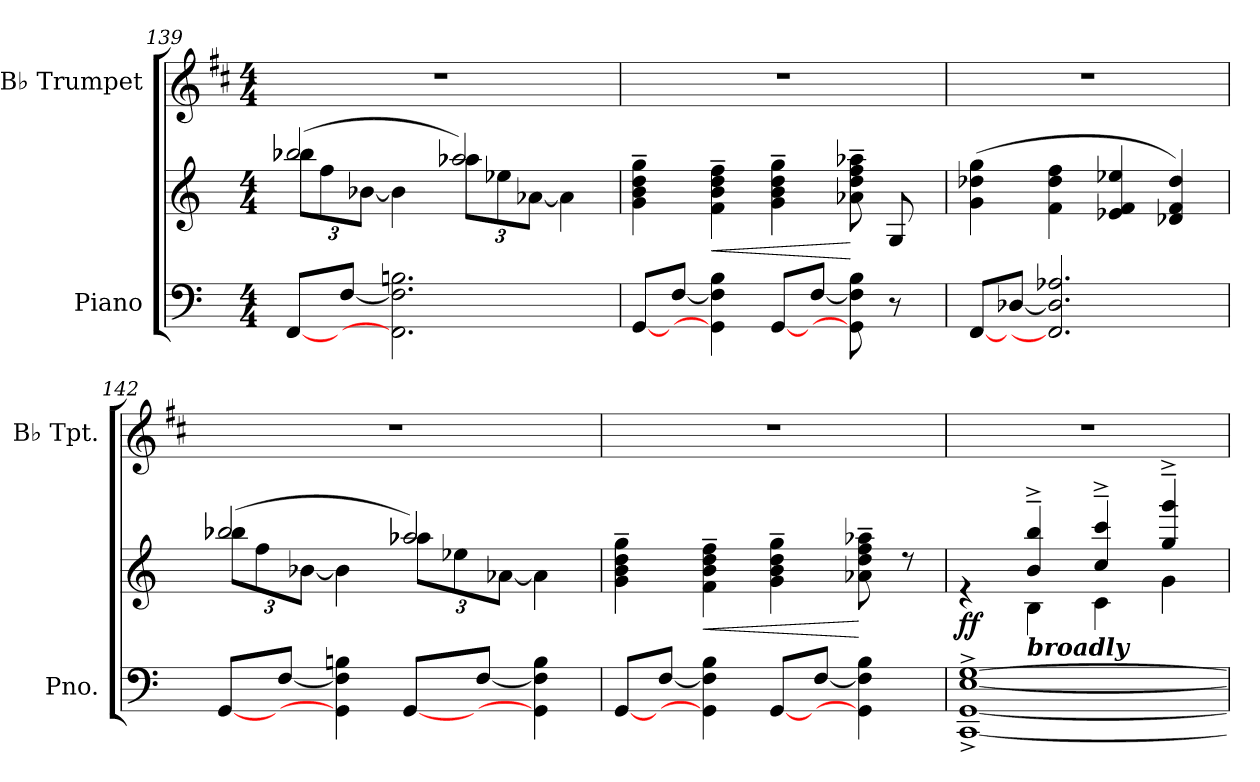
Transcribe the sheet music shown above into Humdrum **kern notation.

**kern	**kern	**dynam	**kern
*part2	*part2	*part2	*part1
*staff3	*staff2	*staff2/3	*staff1
*I"Piano	*	*	*I"B♭ Trumpet
*I'Pno.	*	*	*I'B♭ Tpt.
!!LO:LB:g=z
*clefF4	*clefG2	*	*clefG2
*	*	*	*ITrd1c2
*k[]	*k[]	*	*k[]
*M4/4	*M4/4	*	*M4/4
=139	=139	=139	=139
*	*^	*	*
*	*	*Xbrackettup	*	*
[8FF/L	(2bb-X/	12bb-\L	.	1r
.	.	12ff\	.	.
[8F/J	.	.	.	.
.	.	[12b-X\J	.	.
2.FF\] 2.F\] 2.Bni\	.	4b-\]	.	.
.	2aa-X/)	12aa-\L	.	.
.	.	12ee-X\	.	.
.	.	[12a-X\J	.	.
.	.	4a-\]	.	.
=140	=140	=140	=140	=140
[8GG/L	4g\~ 4b\~ 4dd\~ 4gg\~	2..ryy	.	1r
[8F/J	.	.	.	.
!	!	!	!LO:HP:b	!
4GG\] 4F\] 4B\	4f\~ 4b\~ 4dd\~ 4ff\~	.	<	.
[8GG/L	4g\~ 4b\~ 4dd\~ 4gg\~	.	.	.
[8F/J	.	.	.	.
8GG\] 8F\] 8B\	8a-X\~ 8dd\~ 8ff\~ 8aa-X\~	.	[	.
8r	8G/	16..G!yy	.	.
.	.	64cc!yy	.	.
*	*v	*v	*	*
=141	=141	=141	=141
[8FF/L	(4g\ 4dd-X\ 4gg\	.	1r
[8D-X/J	.	.	.
2.FF/] 2.D-/] 2.A-X/	4f\ 4dd-\ 4ff\	.	.
.	4e-X/ 4f/ 4ee-X/	.	.
.	4d-X/ 4f/ 4dd-i/)	.	.
!!LO:PB:g=z
=142	=142	=142	=142
*	*^	*	*
[8GG/L	(2bb-X/	12bb-\L	.	1r
.	.	12ff\	.	.
[8F/J	.	.	.	.
.	.	[12b-X\J	.	.
4GG\] 4F\] 4Bni\	.	4b-\]	.	.
[8GG/L	2aa-X/)	12aa-\L	.	.
.	.	12ee-X\	.	.
[8F/J	.	.	.	.
.	.	[12a-X\J	.	.
4GG\] 4F\] 4B\	.	4a-\]	.	.
=143	=143	=143	=143	=143
[8GG/L	4g\~ 4b\~ 4dd\~ 4gg\~	2..ryy	.	1r
[8F/J	.	.	.	.
!	!	!	!LO:HP:b	!
4GG\] 4F\] 4B\	4f\~ 4b\~ 4dd\~ 4ff\~	.	<	.
[8GG/L	4g\~ 4b\~ 4dd\~ 4gg\~	.	.	.
[8F/J	.	.	.	.
4GG\] 4F\] 4B\	8a-X\~ 8dd\~ 8ff\~ 8aa-X\~	.	[	.
.	8r	8g!yy	.	.
=144	=144	=144	=144	=144
*^	*	*	*	*
!	!	!	!	!LO:DY:b	!
[1G^	[1CC^ [1GG^ [1E^	4re	4ryy	ff	1r
!	!	!LO:TX:b:Bi:t=broadly	!	!	!
.	.	4b/~^ 4bb/~^	4B\	.	.
.	.	4cc/~^ 4ccc/~^	4c\	.	.
.	.	4gg/~^ 4ggg/~^	4g\	.	.
*v	*v	*	*	*	*
*	*v	*v	*	*
=	=	=	=
*-	*-	*-	*-
